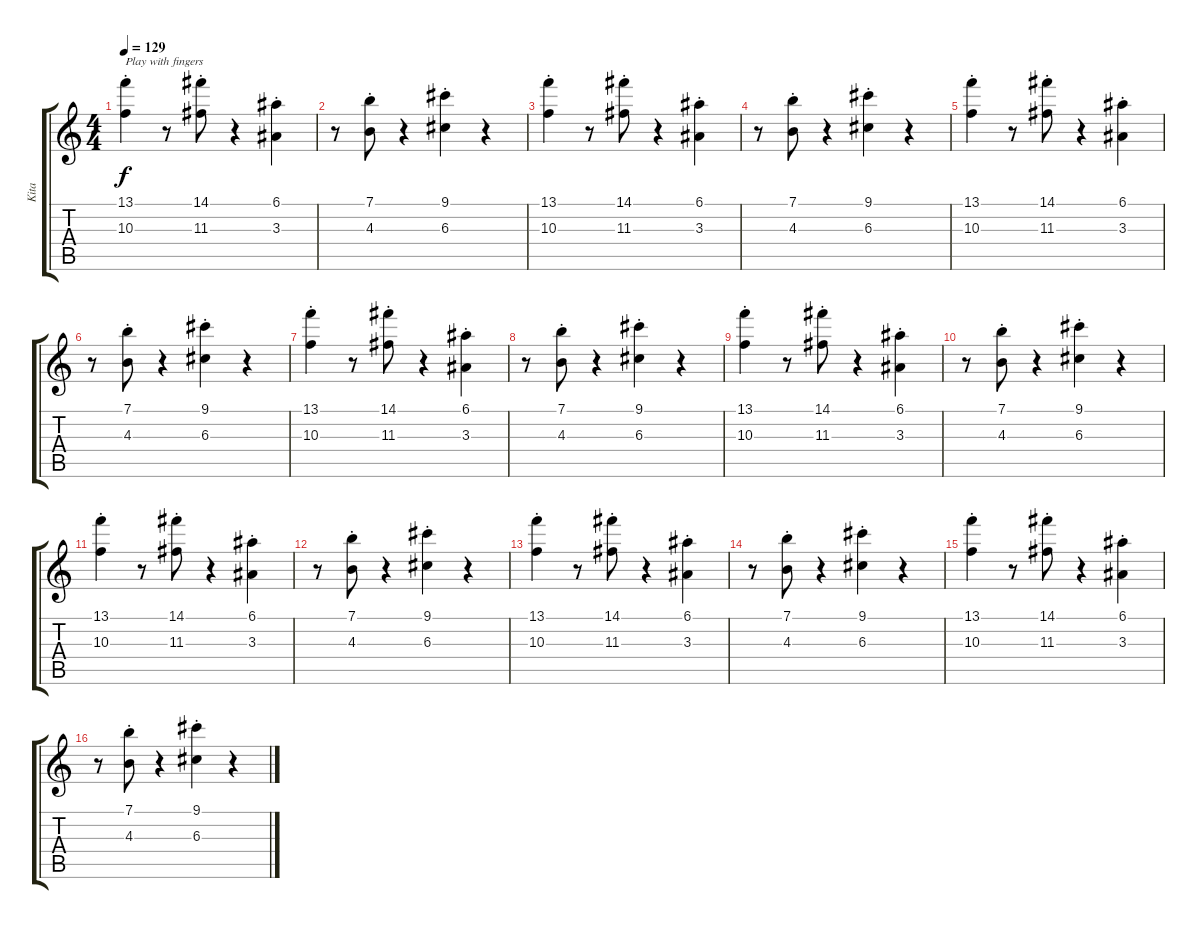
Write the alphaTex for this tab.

\track ("Kita" "Kita") {instrument electricguitarmuted}
\staff {score tabs}
\tuning (E4 B3 G3 D3 A2 E2) {hide}
\ts (4 4)
\tempo 129
\clef g2
\ks c
(13.1{st} 10.3).4{txt "Play with fingers" dy f instrument electricguitarmuted} r.8 (14.1{st} 11.3).8 r.4 (6.1{st} 3.3).4 |
r.8 (7.1{st} 4.3).8 r.4 (9.1{st} 6.3).4 r.4 |
(13.1{st} 10.3).4 r.8 (14.1{st} 11.3).8 r.4 (6.1{st} 3.3).4 |
r.8 (7.1{st} 4.3).8 r.4 (9.1{st} 6.3).4 r.4 |
(13.1{st} 10.3).4 r.8 (14.1{st} 11.3).8 r.4 (6.1{st} 3.3).4 |
r.8 (7.1{st} 4.3).8 r.4 (9.1{st} 6.3).4 r.4 |
(13.1{st} 10.3).4 r.8 (14.1{st} 11.3).8 r.4 (6.1{st} 3.3).4 |
r.8 (7.1{st} 4.3).8 r.4 (9.1{st} 6.3).4 r.4 |
(13.1{st} 10.3).4 r.8 (14.1{st} 11.3).8 r.4 (6.1{st} 3.3).4 |
r.8 (7.1{st} 4.3).8 r.4 (9.1{st} 6.3).4 r.4 |
(13.1{st} 10.3).4 r.8 (14.1{st} 11.3).8 r.4 (6.1{st} 3.3).4 |
r.8 (7.1{st} 4.3).8 r.4 (9.1{st} 6.3).4 r.4 |
(13.1{st} 10.3).4 r.8 (14.1{st} 11.3).8 r.4 (6.1{st} 3.3).4 |
r.8 (7.1{st} 4.3).8 r.4 (9.1{st} 6.3).4 r.4 |
(13.1{st} 10.3).4 r.8 (14.1{st} 11.3).8 r.4 (6.1{st} 3.3).4 |
r.8 (7.1{st} 4.3).8 r.4 (9.1{st} 6.3).4 r.4
